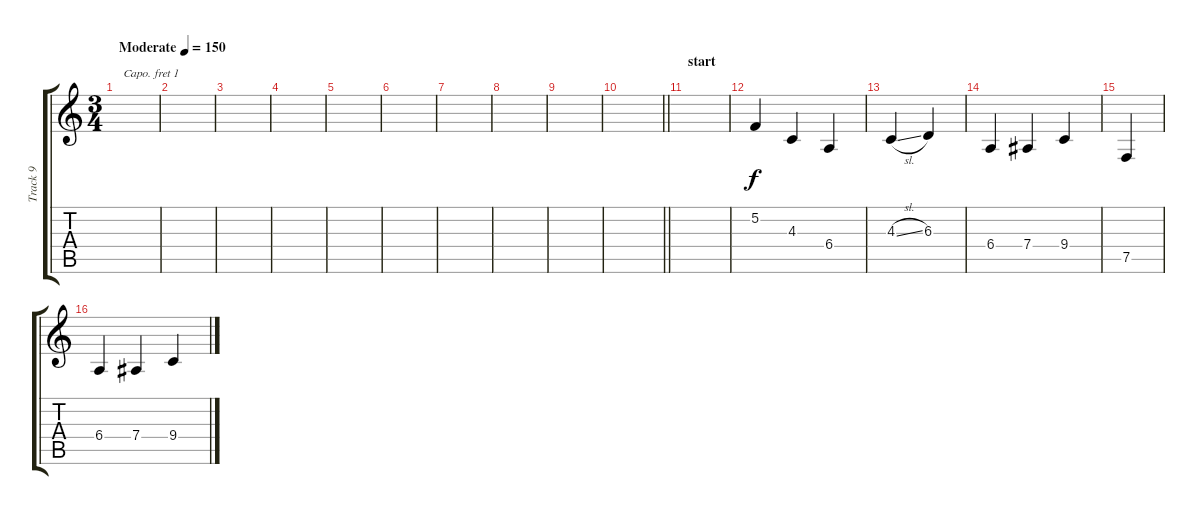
\track ("Track 9" "Track 9") {instrument lead6voice}
\staff {score tabs}
\capo 1
\tuning (E4 B3 G3 D3 A2 E2) {hide}
\ts (3 4)
\tempo (150 "Moderate")
\clef g2
\ks c
|
|
|
|
|
|
|
|
|
\barLineRight lightlight
|
\section ("" "start")
|
5.2.4 4.3.4 6.4.4 |
4.3{sl}.4 6.3.4 |
6.4.4 7.4.4 9.4.4 |
7.5.4 |
6.4.4 7.4.4 9.4.4
